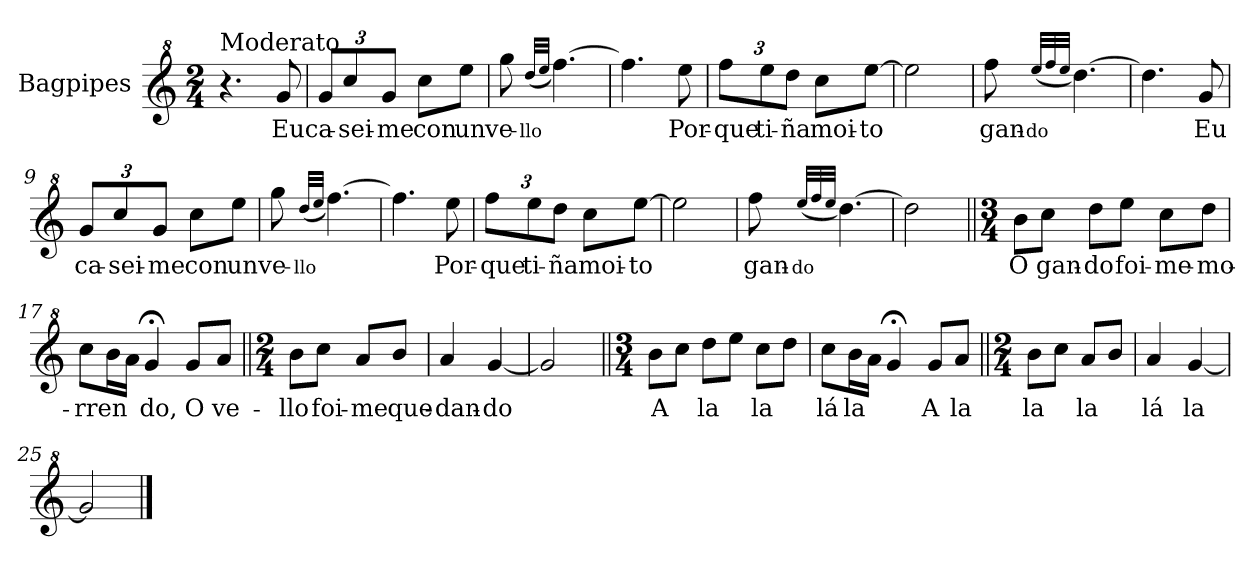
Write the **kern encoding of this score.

**kern	**text
*part1	*part1
*staff1	*staff1
*I"Bagpipes	*
*I'Bag	*
*clefG^2	*
*k[]	*
*C:	*
*M2/4	*
=1	=1
!LO:TX:a:t=Moderato	!
4.r	.
8gg/	Eu
=2	=2
*Xbrackettup	*
12gg/L	ca-
12ccc/	-sei-
12gg/J	-me
8ccc\L	con
8eee\J	un
=3	=3
8ggg\	ve-
(32qddd/LLL	-llo
32qeee/JJJ	.
[4.fff\)	.
=4	=4
4.fff\]	.
8eee\	Por-
=5	=5
12fff\L	-que
12eee\	ti-
12ddd\J	-ña
8ccc\L	moi-
[8eee\J	-to
=6	=6
2eee\]	.
=7	=7
8fff\	gan-
(32qeee/LLL	-do
32qfff/	.
32qeee/JJJ	.
[4.ddd\)	.
!!LO:LB:g=z
=8	=8
4.ddd\]	.
8gg/	Eu
=9	=9
12gg/L	ca-
12ccc/	-sei-
12gg/J	-me
8ccc\L	con
8eee\J	un
=10	=10
8ggg\	ve-
(32qddd/LLL	-llo
32qeee/JJJ	.
[4.fff\)	.
=11	=11
4.fff\]	.
8eee\	Por-
=12	=12
12fff\L	-que
12eee\	ti-
12ddd\J	-ña
8ccc\L	moi-
[8eee\J	-to
=13	=13
2eee\]	.
!!LO:LB:g=z
=14	=14
8fff\	gan-
(32qeee/LLL	-do
32qfff/	.
32qeee/JJJ	.
[4.ddd\)	.
=15	=15
2ddd\]	.
=16||	=16||
*M3/4	*
8bb\L	O
8ccc\J	gan-
8ddd\L	-do
8eee\J	foi-
8ccc\L	-me-
8ddd\J	-mo-
=17	=17
8ccc\L	-rren
16bb\L	.
16aa\JJ	.
4gg;</	do,
8gg/L	O
8aa/J	ve-
=18||	=18||
*M2/4	*
8bb\L	-llo
8ccc\J	foi-
8aa/L	-me
8bb/J	que-
!!LO:LB:g=z
=19	=19
4aa/	-dan-
[4gg/	-do
=20	=20
2gg/]	.
=21||	=21||
*M3/4	*
8bb\L	A
8ccc\J	.
8ddd\L	la
8eee\J	.
8ccc\L	la
8ddd\J	.
=22	=22
8ccc\L	lá
16bb\L	la
16aa\JJ	.
4gg;</	.
8gg/L	A
8aa/J	la
=23||	=23||
*M2/4	*
8bb\L	la
8ccc\J	.
8aa/L	la
8bb/J	.
=24	=24
4aa/	lá
[4gg/	la
=25	=25
2gg/]	.
==	==
*-	*-
